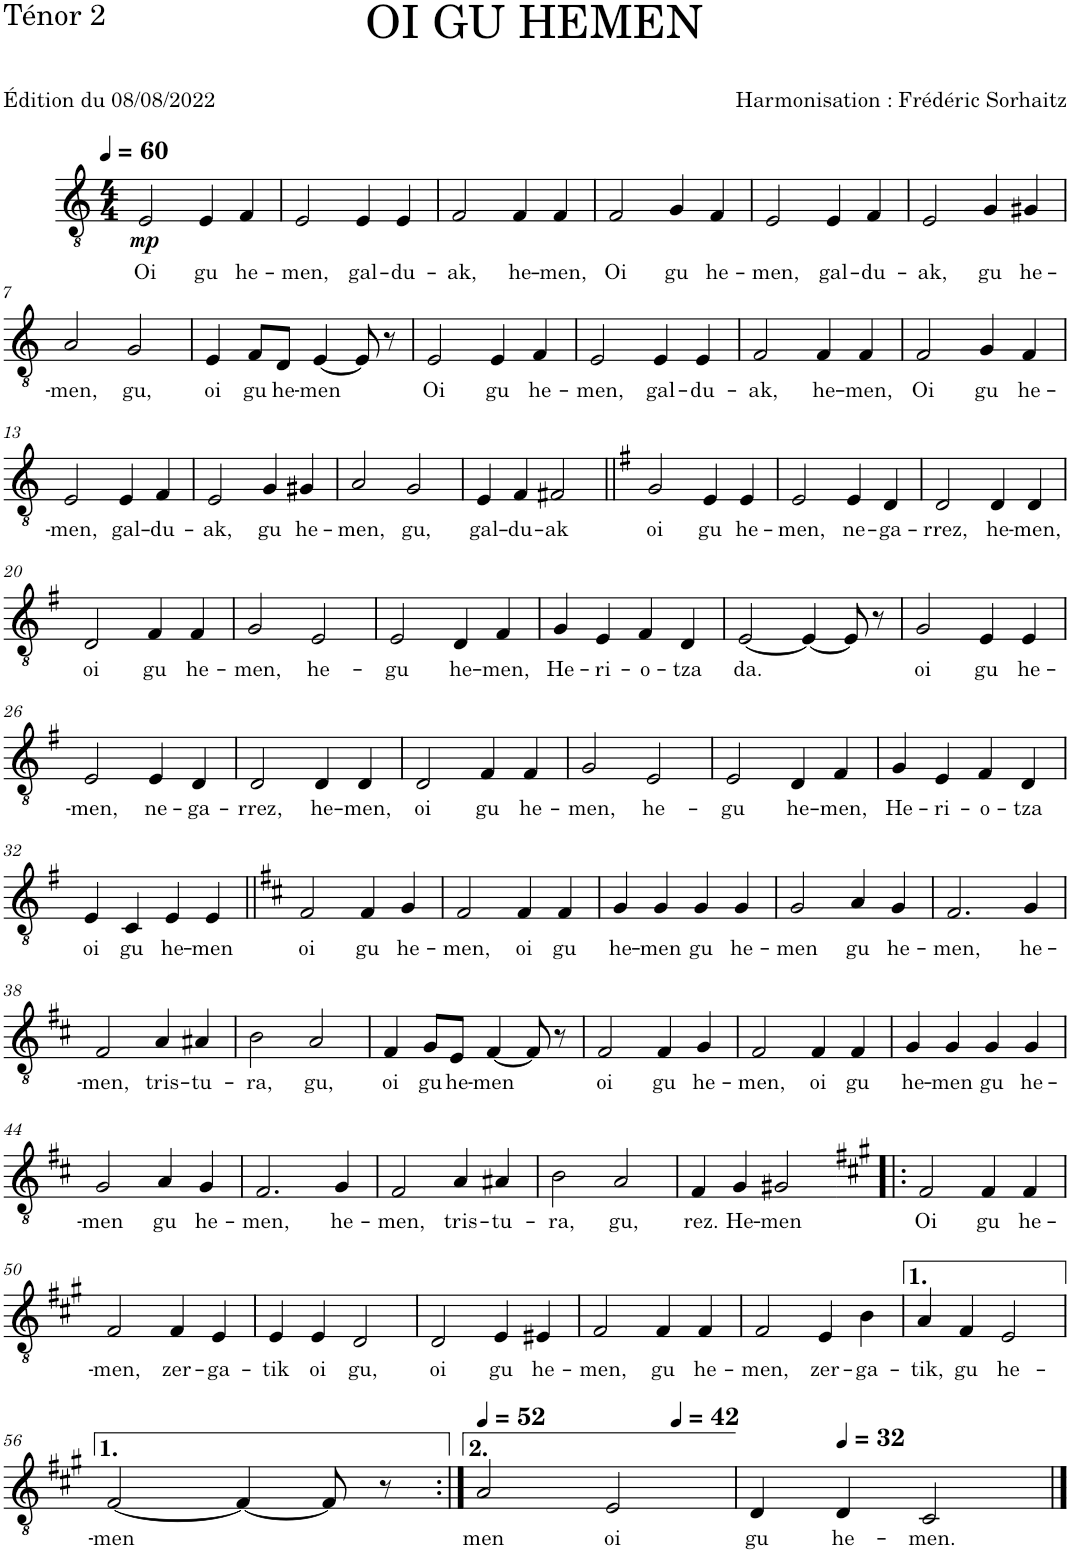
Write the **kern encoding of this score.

**kern	**text	**dynam
*part1	*part1	*part1
*staff1	*staff1	*staff1
*I"Ténor 2	*	*
*I'T.2	*	*
*clefGv2	*	*
*k[]	*	*
*M4/4	*	*
*MM60	*	*
=1	=1	=1
!	!LO:LY:b	!LO:DY:b
2E/	Oi	mp
!	!LO:LY:b	!
4E/	gu	.
!	!LO:LY:b	!
4F/	he-	.
=2	=2	=2
!	!LO:LY:b	!
2E/	-men,	.
!	!LO:LY:b	!
4E/	gal-	.
!	!LO:LY:b	!
4E/	-du-	.
=3	=3	=3
!	!LO:LY:b	!
2F/	-ak,	.
!	!LO:LY:b	!
4F/	he-	.
!	!LO:LY:b	!
4F/	-men,	.
=4	=4	=4
!	!LO:LY:b	!
2F/	Oi	.
!	!LO:LY:b	!
4G/	gu	.
!	!LO:LY:b	!
4F/	he-	.
=5	=5	=5
!	!LO:LY:b	!
2E/	-men,	.
!	!LO:LY:b	!
4E/	gal-	.
!	!LO:LY:b	!
4F/	-du-	.
=6	=6	=6
!	!LO:LY:b	!
2E/	-ak,	.
!	!LO:LY:b	!
4G/	gu	.
!	!LO:LY:b	!
4G#X/	he-	.
!!LO:LB:g=z
=7	=7	=7
!	!LO:LY:b	!
2A/	-men,	.
!	!LO:LY:b	!
2G/	gu,	.
=8	=8	=8
!	!LO:LY:b	!
4E/	oi	.
!	!LO:LY:b	!
8F/L	gu	.
!	!LO:LY:b	!
8D/J	he-	.
!	!LO:LY:b	!
[4E/	-men	.
8E/]	.	.
8r	.	.
=9	=9	=9
!	!LO:LY:b	!
2E/	Oi	.
!	!LO:LY:b	!
4E/	gu	.
!	!LO:LY:b	!
4F/	he-	.
=10	=10	=10
!	!LO:LY:b	!
2E/	-men,	.
!	!LO:LY:b	!
4E/	gal-	.
!	!LO:LY:b	!
4E/	-du-	.
=11	=11	=11
!	!LO:LY:b	!
2F/	-ak,	.
!	!LO:LY:b	!
4F/	he-	.
!	!LO:LY:b	!
4F/	-men,	.
=12	=12	=12
!	!LO:LY:b	!
2F/	Oi	.
!	!LO:LY:b	!
4G/	gu	.
!	!LO:LY:b	!
4F/	he-	.
!!LO:LB:g=z
=13	=13	=13
!	!LO:LY:b	!
2E/	-men,	.
!	!LO:LY:b	!
4E/	gal-	.
!	!LO:LY:b	!
4F/	-du-	.
=14	=14	=14
!	!LO:LY:b	!
2E/	-ak,	.
!	!LO:LY:b	!
4G/	gu	.
!	!LO:LY:b	!
4G#X/	he-	.
=15	=15	=15
!	!LO:LY:b	!
2A/	-men,	.
!	!LO:LY:b	!
2G/	gu,	.
=16	=16	=16
!	!LO:LY:b	!
4E/	gal-	.
!	!LO:LY:b	!
4F/	-du-	.
!	!LO:LY:b	!
2F#X/	-ak	.
=17||	=17||	=17||
*k[f#]	*	*
!	!LO:LY:b	!
2G/	oi	.
!	!LO:LY:b	!
4E/	gu	.
!	!LO:LY:b	!
4E/	he-	.
=18	=18	=18
!	!LO:LY:b	!
2E/	-men,	.
!	!LO:LY:b	!
4E/	ne-	.
!	!LO:LY:b	!
4D/	-ga-	.
=19	=19	=19
!	!LO:LY:b	!
2D/	-rrez,	.
!	!LO:LY:b	!
4D/	he-	.
!	!LO:LY:b	!
4D/	-men,	.
!!LO:LB:g=z
=20	=20	=20
!	!LO:LY:b	!
2D/	oi	.
!	!LO:LY:b	!
4F#/	gu	.
!	!LO:LY:b	!
4F#/	he-	.
=21	=21	=21
!	!LO:LY:b	!
2G/	-men,	.
!	!LO:LY:b	!
2E/	he-	.
=22	=22	=22
!	!LO:LY:b	!
2E/	gu	.
!	!LO:LY:b	!
4D/	he-	.
!	!LO:LY:b	!
4F#/	-men,	.
=23	=23	=23
!	!LO:LY:b	!
4G/	He-	.
!	!LO:LY:b	!
4E/	-ri-	.
!	!LO:LY:b	!
4F#/	-o-	.
!	!LO:LY:b	!
4D/	-tza	.
=24	=24	=24
!	!LO:LY:b	!
[2E/	da.	.
4E/_	.	.
8E/]	.	.
8r	.	.
=25	=25	=25
!	!LO:LY:b	!
2G/	oi	.
!	!LO:LY:b	!
4E/	gu	.
!	!LO:LY:b	!
4E/	he-	.
!!LO:LB:g=z
=26	=26	=26
!	!LO:LY:b	!
2E/	-men,	.
!	!LO:LY:b	!
4E/	ne-	.
!	!LO:LY:b	!
4D/	-ga-	.
=27	=27	=27
!	!LO:LY:b	!
2D/	-rrez,	.
!	!LO:LY:b	!
4D/	he-	.
!	!LO:LY:b	!
4D/	-men,	.
=28	=28	=28
!	!LO:LY:b	!
2D/	oi	.
!	!LO:LY:b	!
4F#/	gu	.
!	!LO:LY:b	!
4F#/	he-	.
=29	=29	=29
!	!LO:LY:b	!
2G/	-men,	.
!	!LO:LY:b	!
2E/	he-	.
=30	=30	=30
!	!LO:LY:b	!
2E/	gu	.
!	!LO:LY:b	!
4D/	he-	.
!	!LO:LY:b	!
4F#/	-men,	.
=31	=31	=31
!	!LO:LY:b	!
4G/	He-	.
!	!LO:LY:b	!
4E/	-ri-	.
!	!LO:LY:b	!
4F#/	-o-	.
!	!LO:LY:b	!
4D/	-tza	.
!!LO:LB:g=z
=32	=32	=32
!	!LO:LY:b	!
4E/	oi	.
!	!LO:LY:b	!
4C/	gu	.
!	!LO:LY:b	!
4E/	he-	.
!	!LO:LY:b	!
4E/	-men	.
=33||	=33||	=33||
*k[f#c#]	*	*
!	!LO:LY:b	!
2F#/	oi	.
!	!LO:LY:b	!
4F#/	gu	.
!	!LO:LY:b	!
4G/	he-	.
=34	=34	=34
!	!LO:LY:b	!
2F#/	-men,	.
!	!LO:LY:b	!
4F#/	oi	.
!	!LO:LY:b	!
4F#/	gu	.
=35	=35	=35
!	!LO:LY:b	!
4G/	he-	.
!	!LO:LY:b	!
4G/	-men	.
!	!LO:LY:b	!
4G/	gu	.
!	!LO:LY:b	!
4G/	he-	.
=36	=36	=36
!	!LO:LY:b	!
2G/	-men	.
!	!LO:LY:b	!
4A/	gu	.
!	!LO:LY:b	!
4G/	he-	.
=37	=37	=37
!	!LO:LY:b	!
2.F#/	-men,	.
!	!LO:LY:b	!
4G/	he-	.
!!LO:LB:g=z
=38	=38	=38
!	!LO:LY:b	!
2F#/	-men,	.
!	!LO:LY:b	!
4A/	tris-	.
!	!LO:LY:b	!
4A#X/	-tu-	.
=39	=39	=39
!	!LO:LY:b	!
2B\	-ra,	.
!	!LO:LY:b	!
2A/	gu,	.
=40	=40	=40
!	!LO:LY:b	!
4F#/	oi	.
!	!LO:LY:b	!
8G/L	gu	.
!	!LO:LY:b	!
8E/J	he-	.
!	!LO:LY:b	!
[4F#/	-men	.
8F#/]	.	.
8r	.	.
=41	=41	=41
!	!LO:LY:b	!
2F#/	oi	.
!	!LO:LY:b	!
4F#/	gu	.
!	!LO:LY:b	!
4G/	he-	.
=42	=42	=42
!	!LO:LY:b	!
2F#/	-men,	.
!	!LO:LY:b	!
4F#/	oi	.
!	!LO:LY:b	!
4F#/	gu	.
=43	=43	=43
!	!LO:LY:b	!
4G/	he-	.
!	!LO:LY:b	!
4G/	-men	.
!	!LO:LY:b	!
4G/	gu	.
!	!LO:LY:b	!
4G/	he-	.
!!LO:LB:g=z
=44	=44	=44
!	!LO:LY:b	!
2G/	-men	.
!	!LO:LY:b	!
4A/	gu	.
!	!LO:LY:b	!
4G/	he-	.
=45	=45	=45
!	!LO:LY:b	!
2.F#/	-men,	.
!	!LO:LY:b	!
4G/	he-	.
=46	=46	=46
!	!LO:LY:b	!
2F#/	-men,	.
!	!LO:LY:b	!
4A/	tris-	.
!	!LO:LY:b	!
4A#X/	-tu-	.
=47	=47	=47
!	!LO:LY:b	!
2B\	-ra,	.
!	!LO:LY:b	!
2A/	gu,	.
=48	=48	=48
!	!LO:LY:b	!
4F#/	-rez.	.
!	!LO:LY:b	!
4G/	He-	.
!	!LO:LY:b	!
2G#X/	-men	.
=49!|:	=49!|:	=49!|:
*k[f#c#g#]	*	*
!	!LO:LY:b	!
2F#/	Oi	.
!	!LO:LY:b	!
4F#/	gu	.
!	!LO:LY:b	!
4F#/	he-	.
!!LO:LB:g=z
=50	=50	=50
!	!LO:LY:b	!
2F#/	-men,	.
!	!LO:LY:b	!
4F#/	zer-	.
!	!LO:LY:b	!
4E/	-ga-	.
=51	=51	=51
!	!LO:LY:b	!
4E/	-tik	.
!	!LO:LY:b	!
4E/	oi	.
!	!LO:LY:b	!
2D/	gu,	.
=52	=52	=52
!	!LO:LY:b	!
2D/	oi	.
!	!LO:LY:b	!
4E/	gu	.
!	!LO:LY:b	!
4E#X/	he-	.
=53	=53	=53
!	!LO:LY:b	!
2F#/	-men,	.
!	!LO:LY:b	!
4F#/	gu	.
!	!LO:LY:b	!
4F#/	he-	.
=54	=54	=54
!	!LO:LY:b	!
2F#/	-men,	.
!	!LO:LY:b	!
4E/	zer-	.
!	!LO:LY:b	!
4B\	-ga-	.
=55	=55	=55
!	!LO:LY:b	!
4A/	-tik,	.
!	!LO:LY:b	!
4F#/	gu	.
!	!LO:LY:b	!
2E/	he-	.
!!LO:LB:g=z
=56	=56	=56
!	!LO:LY:b	!
[2F#/	-men	.
4F#/_	.	.
8F#/]	.	.
8r	.	.
=57:|!	=57:|!	=57:|!
*MM52	*	*
!	!LO:LY:b	!
*^	*	*
2A/	2.ryy	-men	.
!	!	!LO:LY:b	!
2E/	.	oi	.
*MM42	*	*	*
.	4ryy	.	.
=58	=58	=58	=58
!	!	!LO:LY:b	!
*v	*v	*	*
4D/	gu	.
*MM32	*	*
!	!LO:LY:b	!
4D/	he-	.
!	!LO:LY:b	!
2C#/	-men.	.
==	==	==
*-	*-	*-
